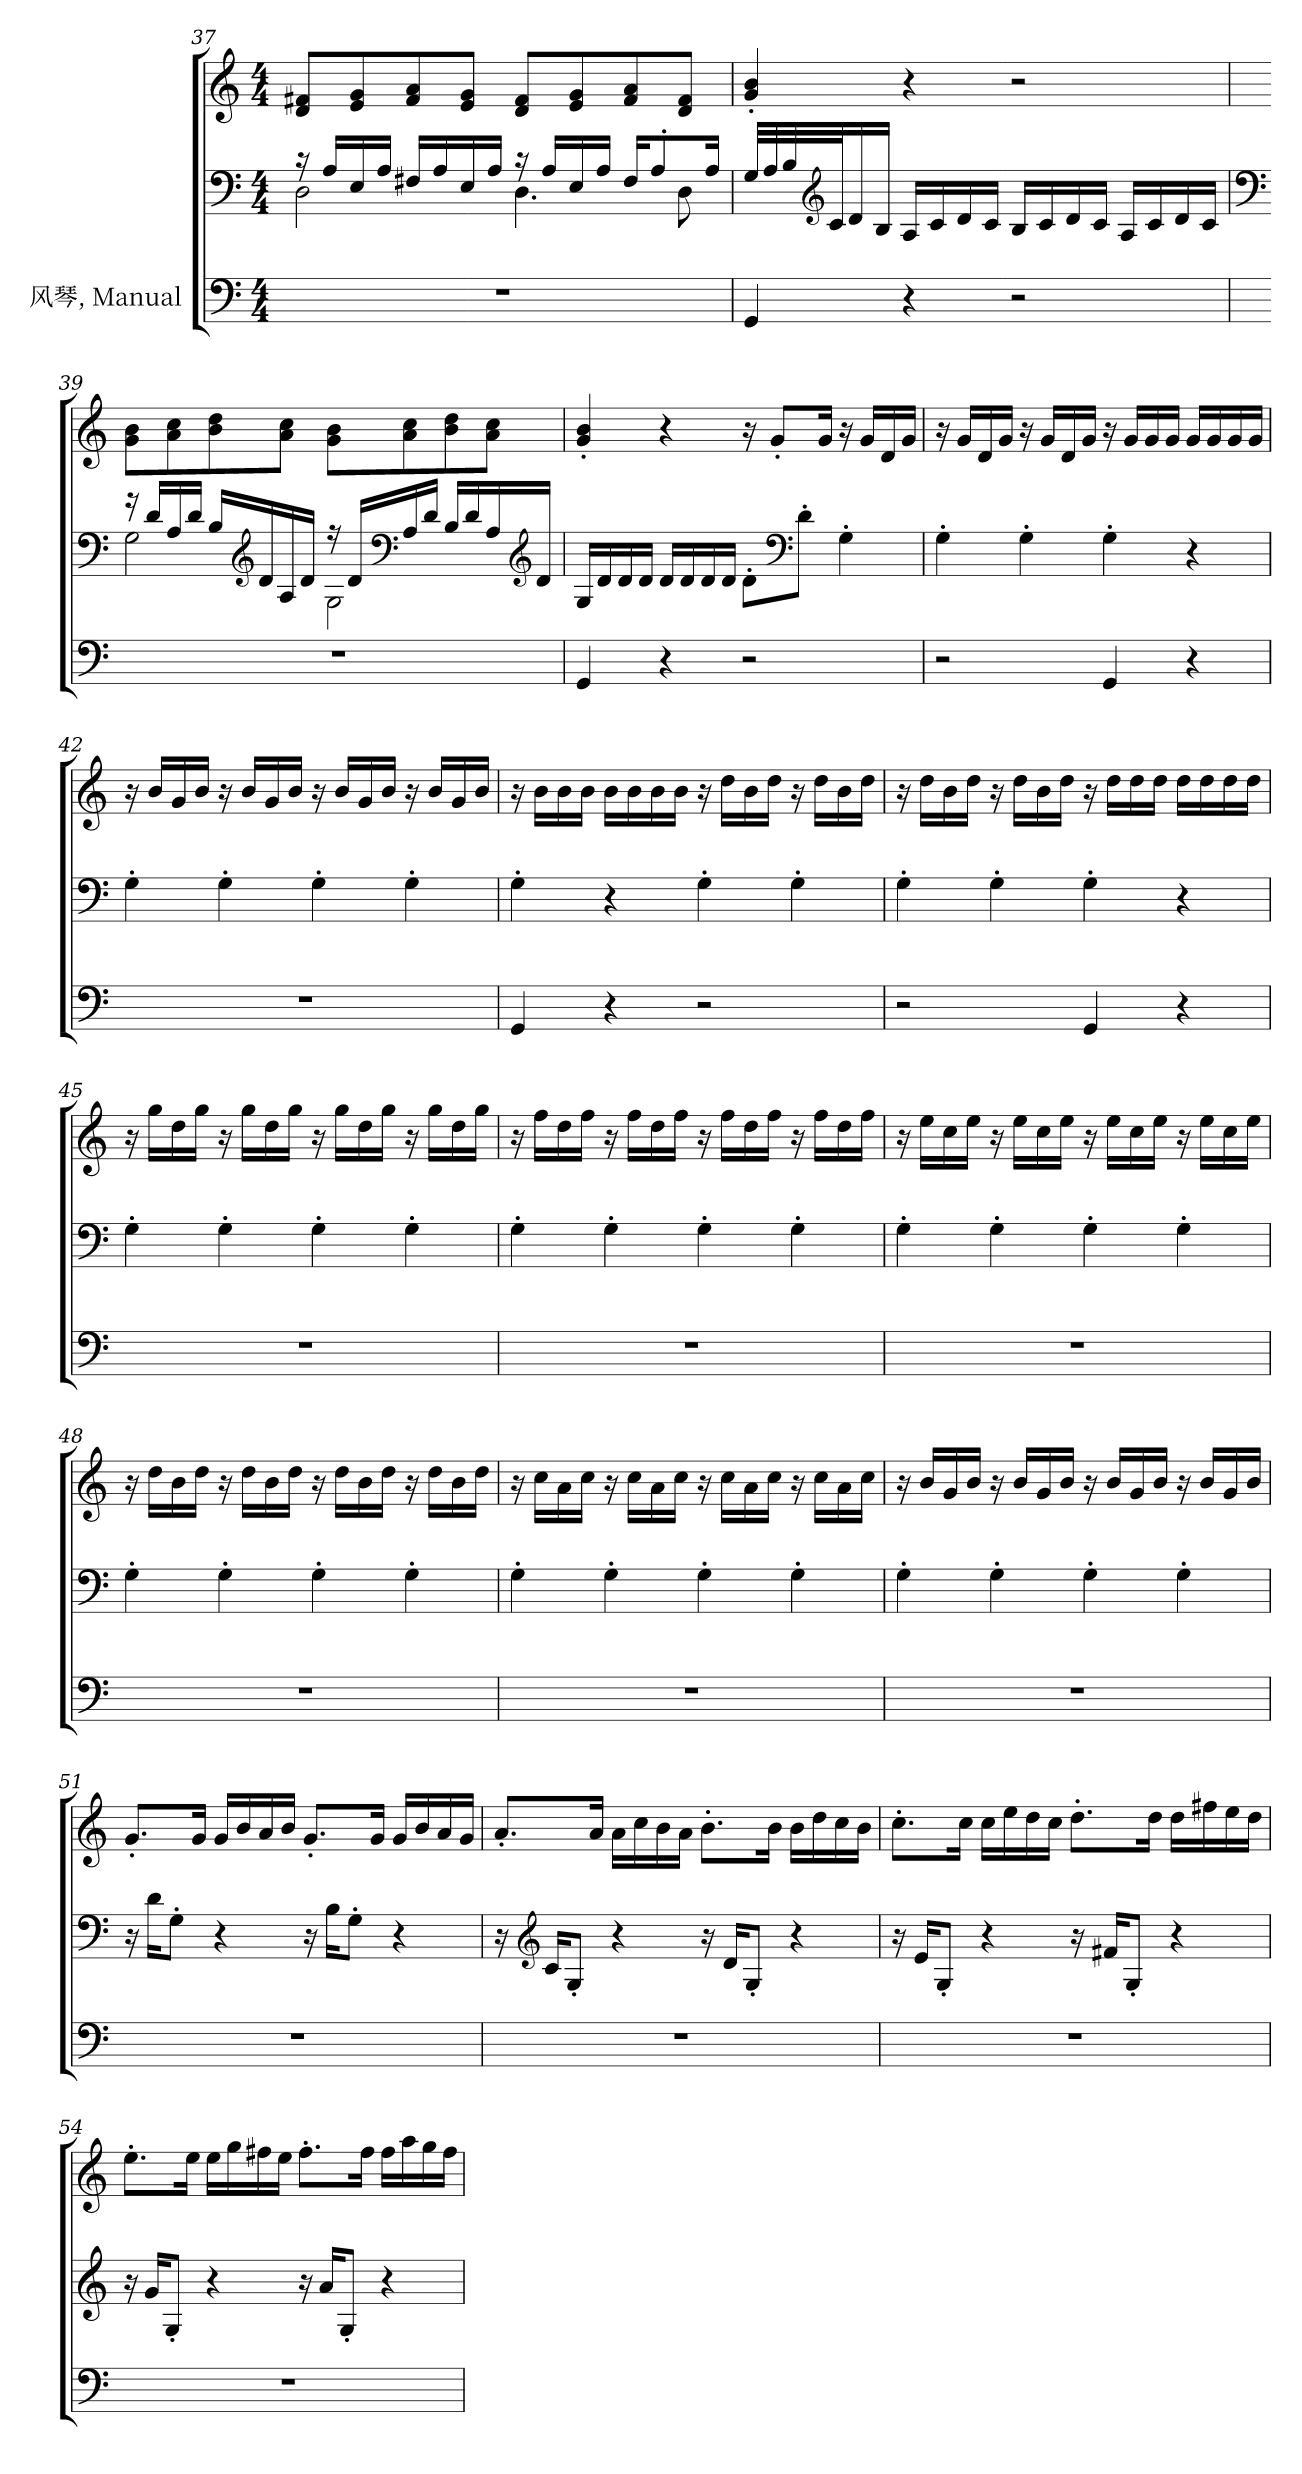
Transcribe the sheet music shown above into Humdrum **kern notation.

**kern	**kern	**kern
*part1	*part1	*part1
*staff3	*staff2	*staff1
*I"风琴, Manual	*	*
!!LO:LB:g=z
*clefF4	*clefF4	*clefG2
*k[]	*k[]	*k[]
*M4/4	*M4/4	*M4/4
=37	=37	=37
*	*^	*
1r	16r	2D\	8d/ 8f#X/L
.	16A/LL	.	.
.	16E/	.	8e/ 8g/
.	16A/JJ	.	.
.	16F#X/LL	.	8f#/ 8a/
.	16A/	.	.
.	16E/	.	8e/ 8g/J
.	16A/JJ	.	.
.	16r	4.D\	8d/ 8f#/L
.	16A/LL	.	.
.	16E/	.	8e/ 8g/
.	16A/JJ	.	.
.	16F#/KL	.	8f#/ 8a/
.	8A'/	.	.
.	.	8D\	8d/ 8f#/J
.	16A/Jk	.	.
*	*v	*v	*
=38	=38	=38
4GG/	32G/LLL	4g/' 4b/'
.	32A/	.
.	32B/	.
*	*clefG2	*
.	32c/J	.
.	16d/	.
.	16B/JJ	.
4r	16A/LL	4r
.	16c/	.
.	16d/	.
.	16c/JJ	.
2r	16B/LL	2r
.	16c/	.
.	16d/	.
.	16c/JJ	.
.	16A/LL	.
.	16c/	.
.	16d/	.
.	16c/JJ	.
!!LO:PB:g=z
=39	=39	=39
*	*clefF4	*
*	*^	*
1r	16r	2G\	8g\ 8b\L
.	16d/LL	.	.
.	16A/	.	8a\ 8cc\
.	16d/JJ	.	.
.	16B/LL	.	8b\ 8dd\
*	*clefG2	*	*
.	16d/	.	.
.	16A/	.	8a\ 8cc\J
.	16d/JJ	.	.
.	16r	2G\	8g\ 8b\L
.	16d/LL	.	.
*	*clefF4	*	*
.	16A/	.	8a\ 8cc\
.	16d/JJ	.	.
.	16B/LL	.	8b\ 8dd\
.	16d/	.	.
.	16A/	.	8a\ 8cc\J
*	*clefG2	*	*
.	16d/JJ	.	.
*	*v	*v	*
=40	=40	=40
4GG/	16G/LL	4g/' 4b/'
.	16d/	.
.	16d/	.
.	16d/JJ	.
4r	16d/LL	4r
.	16d/	.
.	16d/	.
.	16d/JJ	.
2r	8d'\L	16r
.	.	8g'/L
*	*clefF4	*
.	8d'\J	.
.	.	16g/Jk
.	4G'\	16r
.	.	16g/LL
.	.	16d/
.	.	16g/JJ
!!LO:LB:g=z
=41	=41	=41
2r	4G'\	16r
.	.	16g/LL
.	.	16d/
.	.	16g/JJ
.	4G'\	16r
.	.	16g/LL
.	.	16d/
.	.	16g/JJ
4GG/	4G'\	16r
.	.	16g/LL
.	.	16g/
.	.	16g/JJ
4r	4r	16g/LL
.	.	16g/
.	.	16g/
.	.	16g/JJ
=42	=42	=42
1r	4G'\	16r
.	.	16b/LL
.	.	16g/
.	.	16b/JJ
.	4G'\	16r
.	.	16b/LL
.	.	16g/
.	.	16b/JJ
.	4G'\	16r
.	.	16b/LL
.	.	16g/
.	.	16b/JJ
.	4G'\	16r
.	.	16b/LL
.	.	16g/
.	.	16b/JJ
=43	=43	=43
4GG/	4G'\	16r
.	.	16b\LL
.	.	16b\
.	.	16b\JJ
4r	4r	16b\LL
.	.	16b\
.	.	16b\
.	.	16b\JJ
2r	4G'\	16r
.	.	16dd\LL
.	.	16b\
.	.	16dd\JJ
.	4G'\	16r
.	.	16dd\LL
.	.	16b\
.	.	16dd\JJ
!!LO:LB:g=z
=44	=44	=44
2r	4G'\	16r
.	.	16dd\LL
.	.	16b\
.	.	16dd\JJ
.	4G'\	16r
.	.	16dd\LL
.	.	16b\
.	.	16dd\JJ
4GG/	4G'\	16r
.	.	16dd\LL
.	.	16dd\
.	.	16dd\JJ
4r	4r	16dd\LL
.	.	16dd\
.	.	16dd\
.	.	16dd\JJ
=45	=45	=45
1r	4G'\	16r
.	.	16gg\LL
.	.	16dd\
.	.	16gg\JJ
.	4G'\	16r
.	.	16gg\LL
.	.	16dd\
.	.	16gg\JJ
.	4G'\	16r
.	.	16gg\LL
.	.	16dd\
.	.	16gg\JJ
.	4G'\	16r
.	.	16gg\LL
.	.	16dd\
.	.	16gg\JJ
=46	=46	=46
1r	4G'\	16r
.	.	16ff\LL
.	.	16dd\
.	.	16ff\JJ
.	4G'\	16r
.	.	16ff\LL
.	.	16dd\
.	.	16ff\JJ
.	4G'\	16r
.	.	16ff\LL
.	.	16dd\
.	.	16ff\JJ
.	4G'\	16r
.	.	16ff\LL
.	.	16dd\
.	.	16ff\JJ
!!LO:LB:g=z
=47	=47	=47
1r	4G'\	16r
.	.	16ee\LL
.	.	16cc\
.	.	16ee\JJ
.	4G'\	16r
.	.	16ee\LL
.	.	16cc\
.	.	16ee\JJ
.	4G'\	16r
.	.	16ee\LL
.	.	16cc\
.	.	16ee\JJ
.	4G'\	16r
.	.	16ee\LL
.	.	16cc\
.	.	16ee\JJ
=48	=48	=48
1r	4G'\	16r
.	.	16dd\LL
.	.	16b\
.	.	16dd\JJ
.	4G'\	16r
.	.	16dd\LL
.	.	16b\
.	.	16dd\JJ
.	4G'\	16r
.	.	16dd\LL
.	.	16b\
.	.	16dd\JJ
.	4G'\	16r
.	.	16dd\LL
.	.	16b\
.	.	16dd\JJ
=49	=49	=49
1r	4G'\	16r
.	.	16cc\LL
.	.	16a\
.	.	16cc\JJ
.	4G'\	16r
.	.	16cc\LL
.	.	16a\
.	.	16cc\JJ
.	4G'\	16r
.	.	16cc\LL
.	.	16a\
.	.	16cc\JJ
.	4G'\	16r
.	.	16cc\LL
.	.	16a\
.	.	16cc\JJ
!!LO:PB:g=z
=50	=50	=50
1r	4G'\	16r
.	.	16b/LL
.	.	16g/
.	.	16b/JJ
.	4G'\	16r
.	.	16b/LL
.	.	16g/
.	.	16b/JJ
.	4G'\	16r
.	.	16b/LL
.	.	16g/
.	.	16b/JJ
.	4G'\	16r
.	.	16b/LL
.	.	16g/
.	.	16b/JJ
=51	=51	=51
1r	16r	8.g'/L
.	16d\KL	.
.	8G'\J	.
.	.	16g/Jk
.	4r	16g/LL
.	.	16b/
.	.	16a/
.	.	16b/JJ
.	16r	8.g'/L
.	16B\KL	.
.	8G'\J	.
.	.	16g/Jk
.	4r	16g/LL
.	.	16b/
.	.	16a/
.	.	16g/JJ
=52	=52	=52
1r	16r	8.a'/L
*	*clefG2	*
.	16c/KL	.
.	8G'/J	.
.	.	16a/Jk
.	4r	16a\LL
.	.	16cc\
.	.	16b\
.	.	16a\JJ
.	16r	8.b'\L
.	16d/KL	.
.	8G'/J	.
.	.	16b\Jk
.	4r	16b\LL
.	.	16dd\
.	.	16cc\
.	.	16b\JJ
!!LO:LB:g=z
=53	=53	=53
1r	16r	8.cc'\L
.	16e/KL	.
.	8G'/J	.
.	.	16cc\Jk
.	4r	16cc\LL
.	.	16ee\
.	.	16dd\
.	.	16cc\JJ
.	16r	8.dd'\L
.	16f#X/KL	.
.	8G'/J	.
.	.	16dd\Jk
.	4r	16dd\LL
.	.	16ff#X\
.	.	16ee\
.	.	16dd\JJ
=54	=54	=54
1r	16r	8.ee'\L
.	16g/KL	.
.	8G'/J	.
.	.	16ee\Jk
.	4r	16ee\LL
.	.	16gg\
.	.	16ff#X\
.	.	16ee\JJ
.	16r	8.ff#'\L
.	16a/KL	.
.	8G'/J	.
.	.	16ff#\Jk
.	4r	16ff#\LL
.	.	16aa\
.	.	16gg\
.	.	16ff#\JJ
=	=	=
*-	*-	*-
